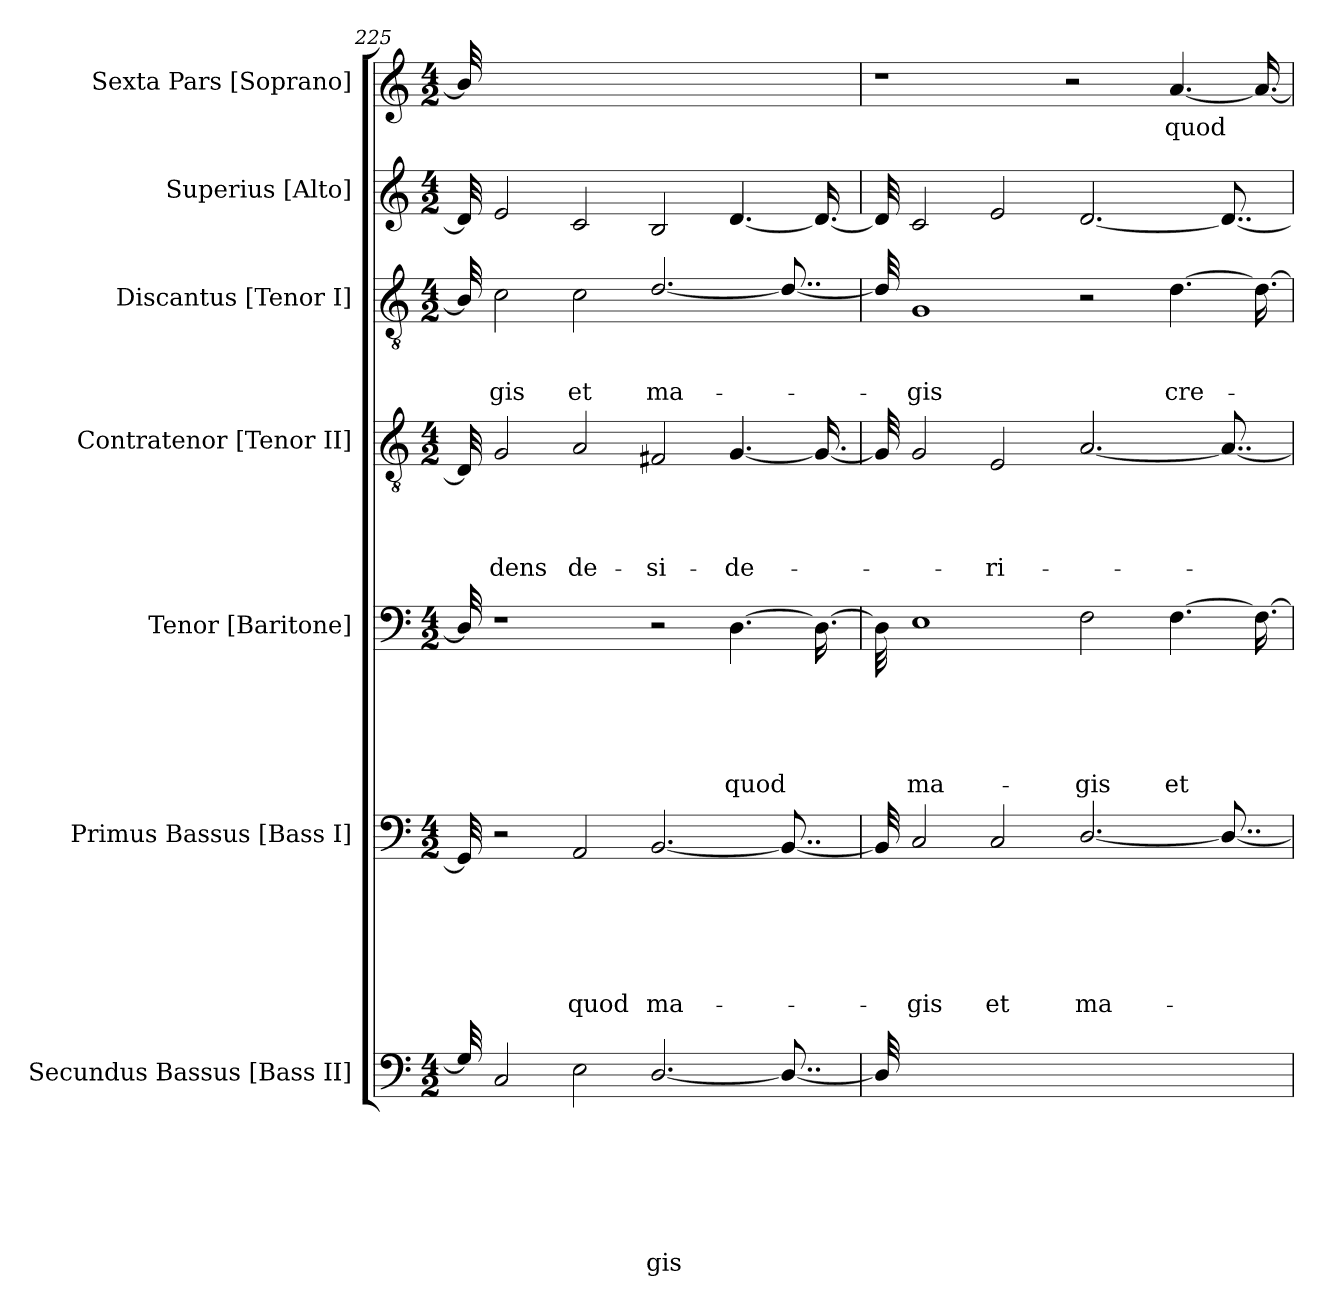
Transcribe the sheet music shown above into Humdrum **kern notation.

**kern	**text	**text	**text	**text	**text	**text	**text	**kern	**text	**text	**text	**text	**text	**text	**kern	**text	**text	**text	**text	**text	**kern	**text	**text	**text	**text	**kern	**text	**text	**text	**kern	**kern	**text
*part7	*part7	*part7	*part7	*part7	*part7	*part7	*part7	*part6	*part6	*part6	*part6	*part6	*part6	*part6	*part5	*part5	*part5	*part5	*part5	*part5	*part4	*part4	*part4	*part4	*part4	*part3	*part3	*part3	*part3	*part2	*part1	*part1
*staff7	*staff7	*staff7	*staff7	*staff7	*staff7	*staff7	*staff7	*staff6	*staff6	*staff6	*staff6	*staff6	*staff6	*staff6	*staff5	*staff5	*staff5	*staff5	*staff5	*staff5	*staff4	*staff4	*staff4	*staff4	*staff4	*staff3	*staff3	*staff3	*staff3	*staff2	*staff1	*staff1
*I"Secundus Bassus [Bass II]	*	*	*	*	*	*	*	*I"Primus Bassus [Bass I]	*	*	*	*	*	*	*I"Tenor [Baritone]	*	*	*	*	*	*I"Contratenor [Tenor II]	*	*	*	*	*I"Discantus [Tenor I]	*	*	*	*I"Superius [Alto]	*I"Sexta Pars [Soprano]	*
*I'B II	*	*	*	*	*	*	*	*I'B I	*	*	*	*	*	*	*I'Bar	*	*	*	*	*	*I'T II	*	*	*	*	*I'T I	*	*	*	*I'A	*I'S	*
!!LO:PB:g=z
*clefF4	*	*	*	*	*	*	*	*clefF4	*	*	*	*	*	*	*clefF4	*	*	*	*	*	*clefGv2	*	*	*	*	*clefGv2	*	*	*	*clefG2	*clefG2	*
*k[]	*	*	*	*	*	*	*	*k[]	*	*	*	*	*	*	*k[]	*	*	*	*	*	*k[]	*	*	*	*	*k[]	*	*	*	*k[]	*k[]	*
*C:	*	*	*	*	*	*	*	*C:	*	*	*	*	*	*	*C:	*	*	*	*	*	*C:	*	*	*	*	*C:	*	*	*	*C:	*C:	*
*M4/2	*	*	*	*	*	*	*	*M4/2	*	*	*	*	*	*	*M4/2	*	*	*	*	*	*M4/2	*	*	*	*	*M4/2	*	*	*	*M4/2	*M4/2	*
=225	=225	=225	=225	=225	=225	=225	=225	=225	=225	=225	=225	=225	=225	=225	=225	=225	=225	=225	=225	=225	=225	=225	=225	=225	=225	=225	=225	=225	=225	=225	=225	=225
32G/]	.	.	.	.	.	.	.	32GG/]	.	.	.	.	.	.	32D/]	.	.	.	.	.	32D/]	.	.	.	.	32B/]	.	.	.	32d/]	32b/]	.
!	!	!	!	!	!	!	!	!	!	!	!	!	!	!	!	!	!	!	!	!	!	!	!	!	!LO:LY:b	!	!	!	!LO:LY:b	!	!	!
2C/	.	.	.	.	.	.	.	2r	.	.	.	.	.	.	1r	.	.	.	.	.	2G/	.	.	.	-dens	2c\	.	.	-gis	2e/	1ryy	.
!	!	!	!	!	!	!	!	!	!	!	!	!	!	!LO:LY:b	!	!	!	!	!	!	!	!	!	!	!LO:LY:b	!	!	!	!LO:LY:b	!	!	!
2E\	.	.	.	.	.	.	.	2AA/	.	.	.	.	.	quod	.	.	.	.	.	.	2A/	.	.	.	de-	2c\	.	.	et	2c/	.	.
!	!	!	!	!	!	!	!LO:LY:b:rj	!	!	!	!	!	!	!LO:LY:b	!	!	!	!	!	!	!	!	!	!	!LO:LY:b	!	!	!	!LO:LY:b	!	!	!
[<2.D/	.	.	.	.	.	.	-gis	[<2.BB/	.	.	.	.	.	ma-	2r	.	.	.	.	.	2F#X/	.	.	.	-si-	[<2.d/	.	.	ma-	2B/	32%31ryy	.
!	!	!	!	!	!	!	!	!	!	!	!	!	!	!	!	!	!	!	!	!LO:LY:b	!	!	!	!	!LO:LY:b	!	!	!	!	!	!	!
.	.	.	.	.	.	.	.	.	.	.	.	.	.	.	[>4.D\	.	.	.	.	quod	[<4.G/	.	.	.	-de-	.	.	.	.	[<4.d/	.	.
8..D/_	.	.	.	.	.	.	.	8..BB/_	.	.	.	.	.	.	.	.	.	.	.	.	.	.	.	.	.	8..d/_	.	.	.	.	.	.
.	.	.	.	.	.	.	.	.	.	.	.	.	.	.	16.D\_	.	.	.	.	.	16.G/_	.	.	.	.	.	.	.	.	16.d/_	.	.
=226	=226	=226	=226	=226	=226	=226	=226	=226	=226	=226	=226	=226	=226	=226	=226	=226	=226	=226	=226	=226	=226	=226	=226	=226	=226	=226	=226	=226	=226	=226	=226	=226
32D/]	.	.	.	.	.	.	.	32BB/]	.	.	.	.	.	.	32D\]	.	.	.	.	.	32G/]	.	.	.	.	32d/]	.	.	.	32d/]	1r	.
!	!	!	!	!	!	!	!	!	!	!	!	!	!	!LO:LY:b	!	!	!	!	!	!LO:LY:b	!	!	!	!	!	!	!	!	!LO:LY:b	!	!	!
1ryy	.	.	.	.	.	.	.	2C/	.	.	.	.	.	-gis	1E	.	.	.	.	ma-	2G/	.	.	.	.	1G	.	.	-gis	2c/	.	.
!	!	!	!	!	!	!	!	!	!	!	!	!	!	!LO:LY:b	!	!	!	!	!	!	!	!	!	!	!LO:LY:b	!	!	!	!	!	!	!
.	.	.	.	.	.	.	.	2C/	.	.	.	.	.	et	.	.	.	.	.	.	2E/	.	.	.	-ri-	.	.	.	.	2e/	.	.
.	.	.	.	.	.	.	.	.	.	.	.	.	.	.	.	.	.	.	.	.	.	.	.	.	.	.	.	.	.	.	2r	.
!	!	!	!	!	!	!	!	!	!	!	!	!	!	!LO:LY:b	!	!	!	!	!	!LO:LY:b	!	!	!	!	!	!	!	!	!	!	!	!
32%31ryy	.	.	.	.	.	.	.	[<2.D/	.	.	.	.	.	ma-	2F\	.	.	.	.	-gis	[<2.A/	.	.	.	.	2r	.	.	.	[<2.d/	.	.
.	.	.	.	.	.	.	.	.	.	.	.	.	.	.	.	.	.	.	.	.	.	.	.	.	.	.	.	.	.	.	32ryy	.
!	!	!	!	!	!	!	!	!	!	!	!	!	!	!	!	!	!	!	!	!LO:LY:b	!	!	!	!	!	!	!	!	!LO:LY:b	!	!	!LO:LY:b
.	.	.	.	.	.	.	.	.	.	.	.	.	.	.	[>4.F\	.	.	.	.	et	.	.	.	.	.	[>4.d\	.	.	cre-	.	[<4.a/	quod
.	.	.	.	.	.	.	.	8..D/_	.	.	.	.	.	.	.	.	.	.	.	.	8..A/_	.	.	.	.	.	.	.	.	8..d/_	.	.
.	.	.	.	.	.	.	.	.	.	.	.	.	.	.	16.F\_	.	.	.	.	.	.	.	.	.	.	16.d\_	.	.	.	.	16.a/_	.
=	=	=	=	=	=	=	=	=	=	=	=	=	=	=	=	=	=	=	=	=	=	=	=	=	=	=	=	=	=	=	=	=
*-	*-	*-	*-	*-	*-	*-	*-	*-	*-	*-	*-	*-	*-	*-	*-	*-	*-	*-	*-	*-	*-	*-	*-	*-	*-	*-	*-	*-	*-	*-	*-	*-
